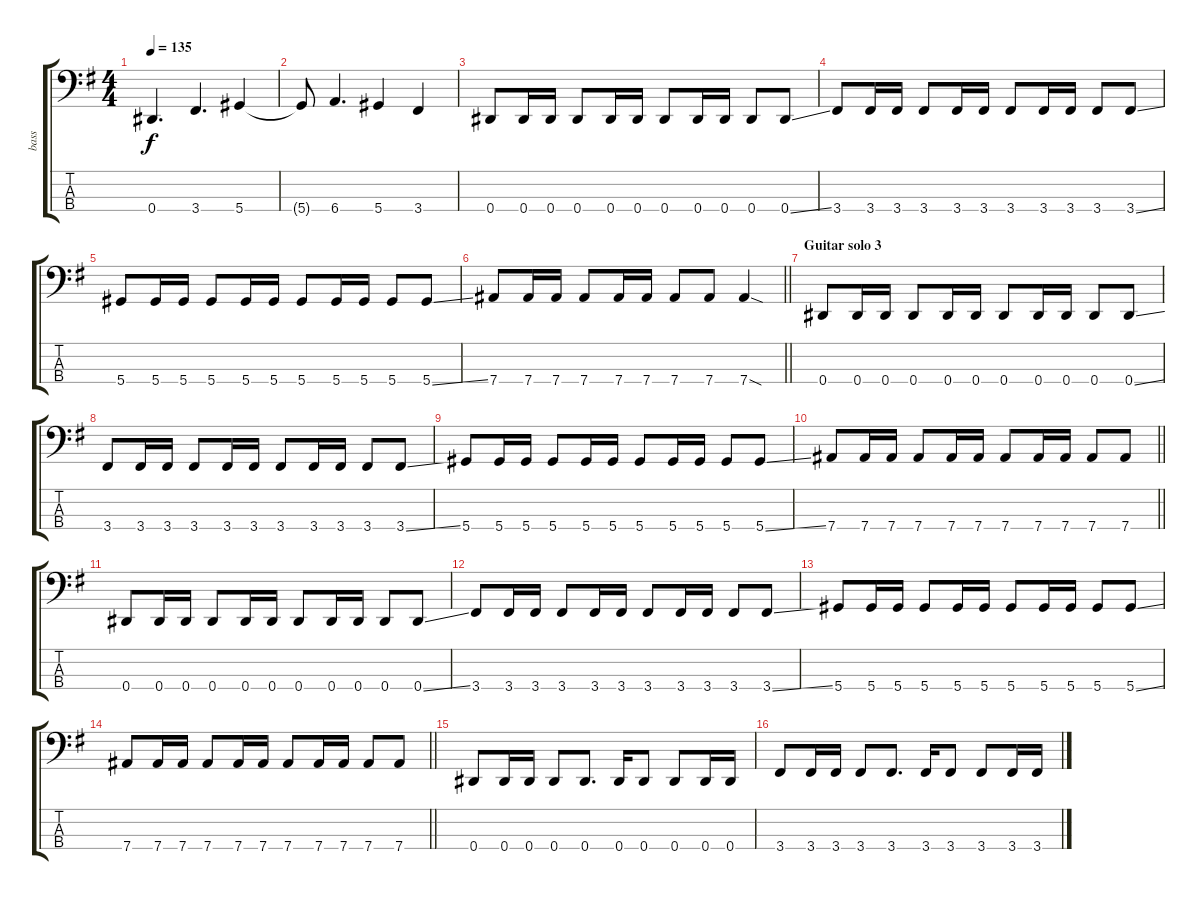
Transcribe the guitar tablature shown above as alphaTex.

\track ("bass" "bass") {instrument electricbasspick}
\staff {score tabs}
\tuning (Gb2 Db2 Ab1 Eb1) {hide}
\ts (4 4)
\tempo 135
\clef f4
\ks eminor
0.4.4{d dy f} 3.4.4{d} 5.4.4 |
5.4{t}.8 6.4.4{d} 5.4.4 3.4.4 |
0.4.8 0.4.16 0.4.16 0.4.8 0.4.16 0.4.16 0.4.8 0.4.16 0.4.16 0.4.8 0.4{ss}.8 |
3.4.8 3.4.16 3.4.16 3.4.8 3.4.16 3.4.16 3.4.8 3.4.16 3.4.16 3.4.8 3.4{ss}.8 |
5.4.8 5.4.16 5.4.16 5.4.8 5.4.16 5.4.16 5.4.8 5.4.16 5.4.16 5.4.8 5.4{ss}.8 |
\barLineRight lightlight
7.4.8 7.4.16 7.4.16 7.4.8 7.4.16 7.4.16 7.4.8 7.4.8 7.4{sod}.4 |
\section ("" "Guitar solo 3")
0.4.8 0.4.16 0.4.16 0.4.8 0.4.16 0.4.16 0.4.8 0.4.16 0.4.16 0.4.8 0.4{ss}.8 |
3.4.8 3.4.16 3.4.16 3.4.8 3.4.16 3.4.16 3.4.8 3.4.16 3.4.16 3.4.8 3.4{ss}.8 |
5.4.8 5.4.16 5.4.16 5.4.8 5.4.16 5.4.16 5.4.8 5.4.16 5.4.16 5.4.8 5.4{ss}.8 |
\barLineRight lightlight
7.4.8 7.4.16 7.4.16 7.4.8 7.4.16 7.4.16 7.4.8 7.4.16 7.4.16 7.4.8 7.4.8 |
0.4.8 0.4.16 0.4.16 0.4.8 0.4.16 0.4.16 0.4.8 0.4.16 0.4.16 0.4.8 0.4{ss}.8 |
3.4.8 3.4.16 3.4.16 3.4.8 3.4.16 3.4.16 3.4.8 3.4.16 3.4.16 3.4.8 3.4{ss}.8 |
5.4.8 5.4.16 5.4.16 5.4.8 5.4.16 5.4.16 5.4.8 5.4.16 5.4.16 5.4.8 5.4{ss}.8 |
\barLineRight lightlight
7.4.8 7.4.16 7.4.16 7.4.8 7.4.16 7.4.16 7.4.8 7.4.16 7.4.16 7.4.8 7.4.8 |
0.4.8 0.4.16 0.4.16 0.4.8 0.4.8{d} 0.4.16 0.4.8 0.4.8 0.4.16 0.4.16 |
3.4.8 3.4.16 3.4.16 3.4.8 3.4.8{d} 3.4.16 3.4.8 3.4.8 3.4.16 3.4.16
